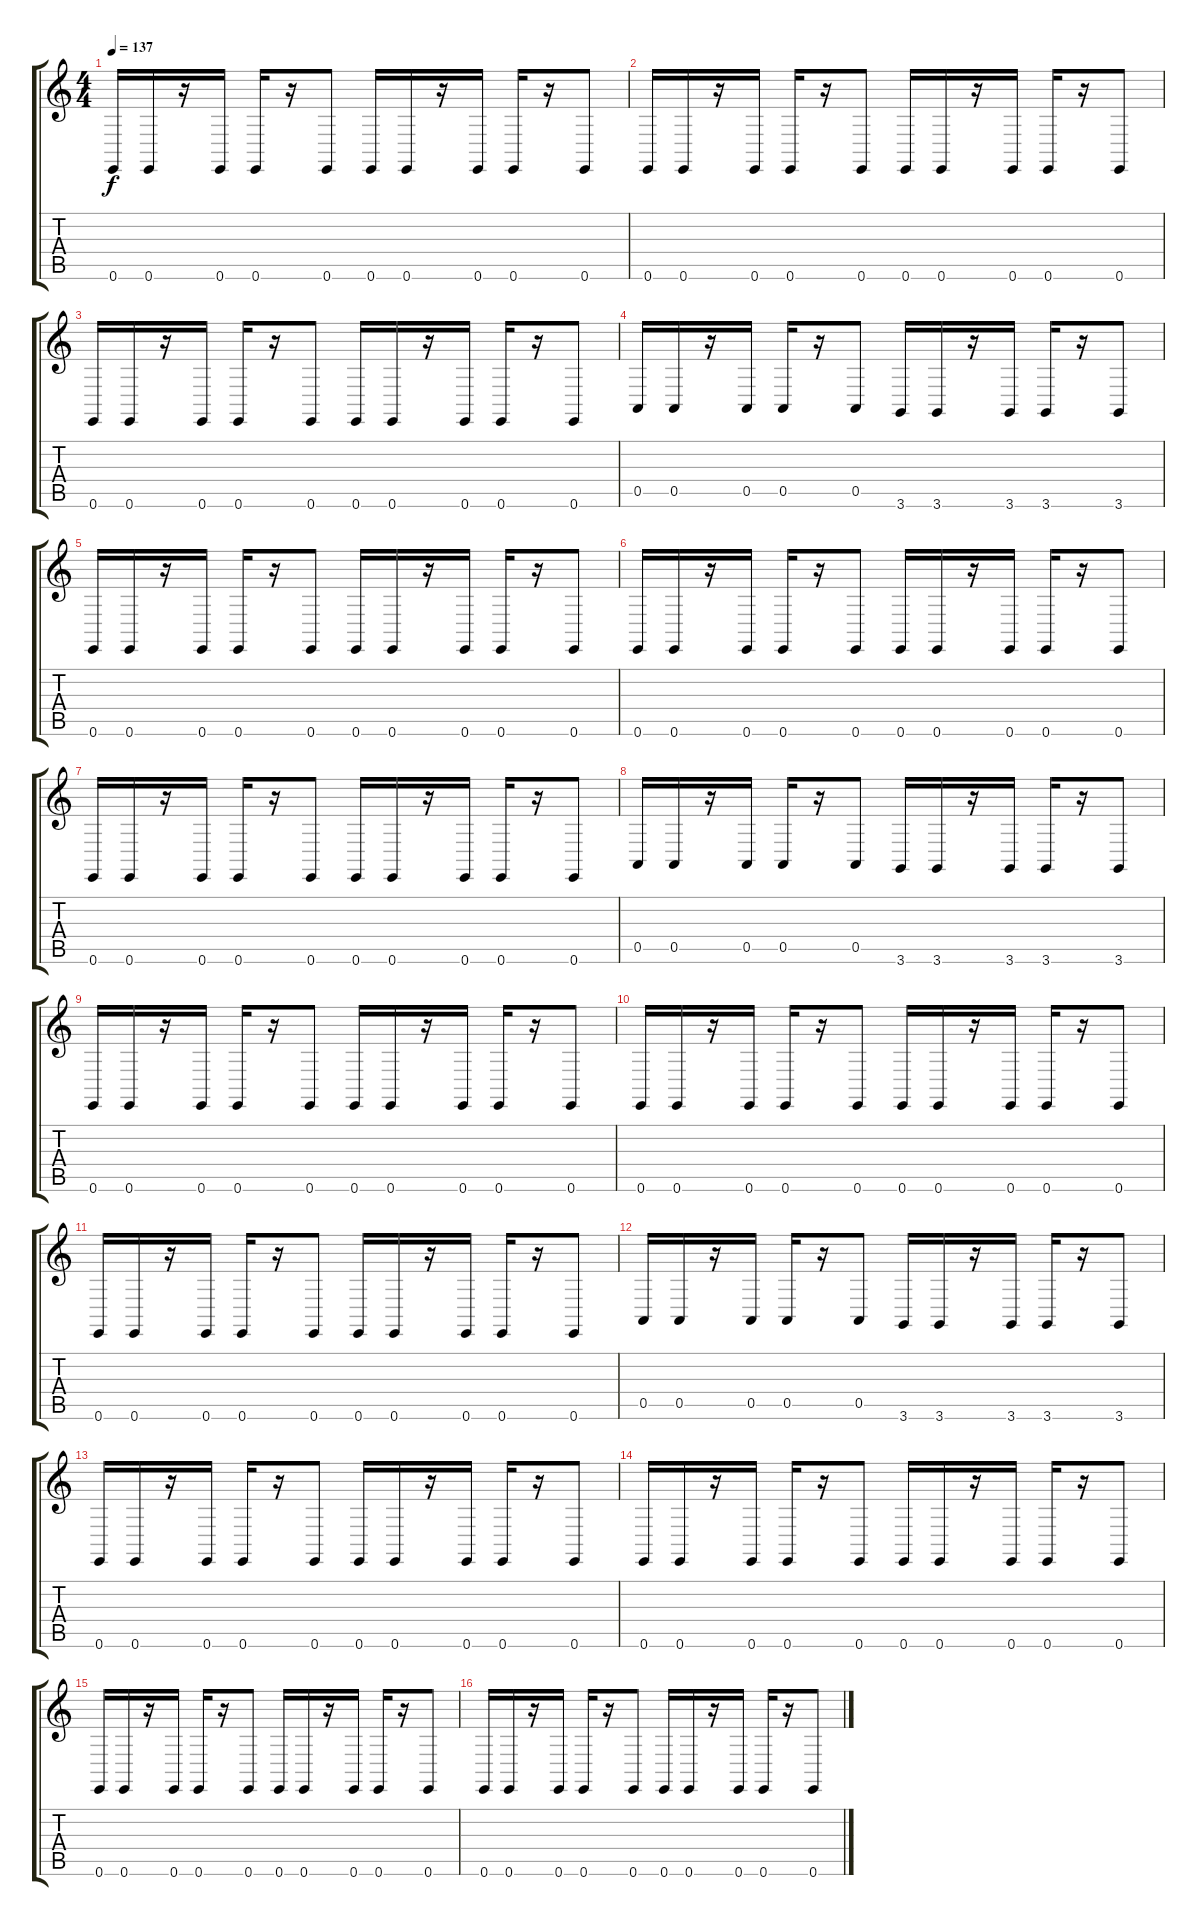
\track "" {instrument lead8bassandlead}
\staff {score tabs}
\tuning (E4 B3 G3 D3 A2 E2) {hide}
\ts (4 4)
\tempo 137
\clef g2
\ks c
0.6.16{dy f} 0.6.16 r.16 0.6.16 0.6.16 r.16 0.6.8 0.6.16 0.6.16 r.16 0.6.16 0.6.16 r.16 0.6.8 |
0.6.16 0.6.16 r.16 0.6.16 0.6.16 r.16 0.6.8 0.6.16 0.6.16 r.16 0.6.16 0.6.16 r.16 0.6.8 |
0.6.16 0.6.16 r.16 0.6.16 0.6.16 r.16 0.6.8 0.6.16 0.6.16 r.16 0.6.16 0.6.16 r.16 0.6.8 |
0.5.16 0.5.16 r.16 0.5.16 0.5.16 r.16 0.5.8 3.6.16 3.6.16 r.16 3.6.16 3.6.16 r.16 3.6.8 |
0.6.16 0.6.16 r.16 0.6.16 0.6.16 r.16 0.6.8 0.6.16 0.6.16 r.16 0.6.16 0.6.16 r.16 0.6.8 |
0.6.16 0.6.16 r.16 0.6.16 0.6.16 r.16 0.6.8 0.6.16 0.6.16 r.16 0.6.16 0.6.16 r.16 0.6.8 |
0.6.16 0.6.16 r.16 0.6.16 0.6.16 r.16 0.6.8 0.6.16 0.6.16 r.16 0.6.16 0.6.16 r.16 0.6.8 |
0.5.16 0.5.16 r.16 0.5.16 0.5.16 r.16 0.5.8 3.6.16 3.6.16 r.16 3.6.16 3.6.16 r.16 3.6.8 |
0.6.16 0.6.16 r.16 0.6.16 0.6.16 r.16 0.6.8 0.6.16 0.6.16 r.16 0.6.16 0.6.16 r.16 0.6.8 |
0.6.16 0.6.16 r.16 0.6.16 0.6.16 r.16 0.6.8 0.6.16 0.6.16 r.16 0.6.16 0.6.16 r.16 0.6.8 |
0.6.16 0.6.16 r.16 0.6.16 0.6.16 r.16 0.6.8 0.6.16 0.6.16 r.16 0.6.16 0.6.16 r.16 0.6.8 |
0.5.16 0.5.16 r.16 0.5.16 0.5.16 r.16 0.5.8 3.6.16 3.6.16 r.16 3.6.16 3.6.16 r.16 3.6.8 |
0.6.16 0.6.16 r.16 0.6.16 0.6.16 r.16 0.6.8 0.6.16 0.6.16 r.16 0.6.16 0.6.16 r.16 0.6.8 |
0.6.16 0.6.16 r.16 0.6.16 0.6.16 r.16 0.6.8 0.6.16 0.6.16 r.16 0.6.16 0.6.16 r.16 0.6.8 |
0.6.16 0.6.16 r.16 0.6.16 0.6.16 r.16 0.6.8 0.6.16 0.6.16 r.16 0.6.16 0.6.16 r.16 0.6.8 |
0.6.16 0.6.16 r.16 0.6.16 0.6.16 r.16 0.6.8 0.6.16 0.6.16 r.16 0.6.16 0.6.16 r.16 0.6.8
